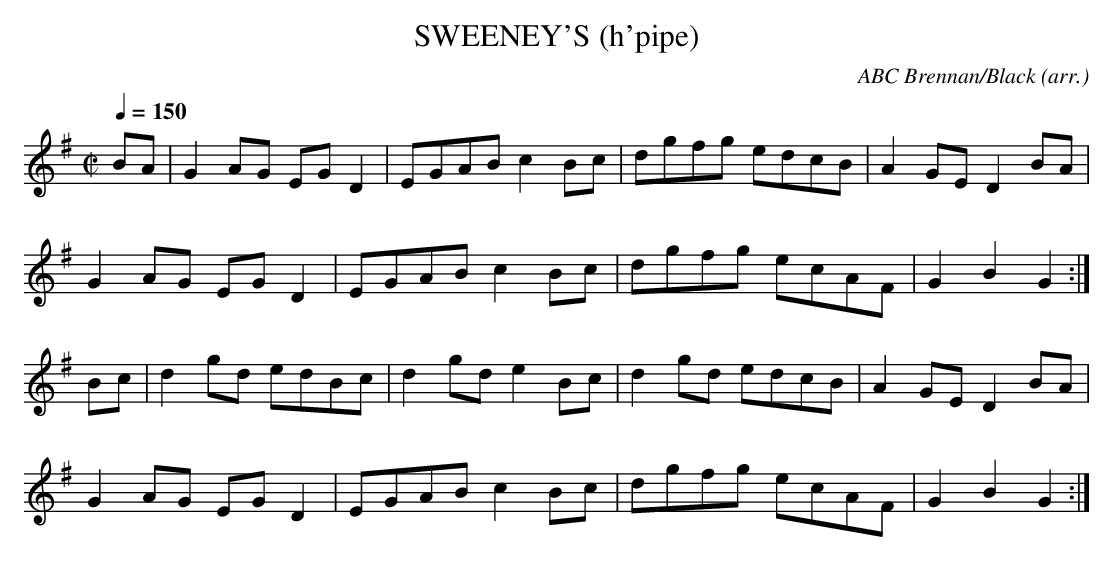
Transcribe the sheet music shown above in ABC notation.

X:1
T:SWEENEY'S (h'pipe)
C:ABC Brennan/Black (arr.)
Q:1/4=150
M:C|
L:1/8 % dotted rhythm
K:G % source key = A
BA|G2AG EG D2|EGAB c2Bc|dgfg edcB|A2GE D2BA|
G2AG EG D2|EGAB c2Bc|dgfg ecAF|G2B2G2:|
Bc|d2gd edBc|d2gd e2Bc|d2gd edcB|A2GE D2BA|
G2AG EG D2|EGAB c2Bc|dgfg ecAF|G2B2G2:|
